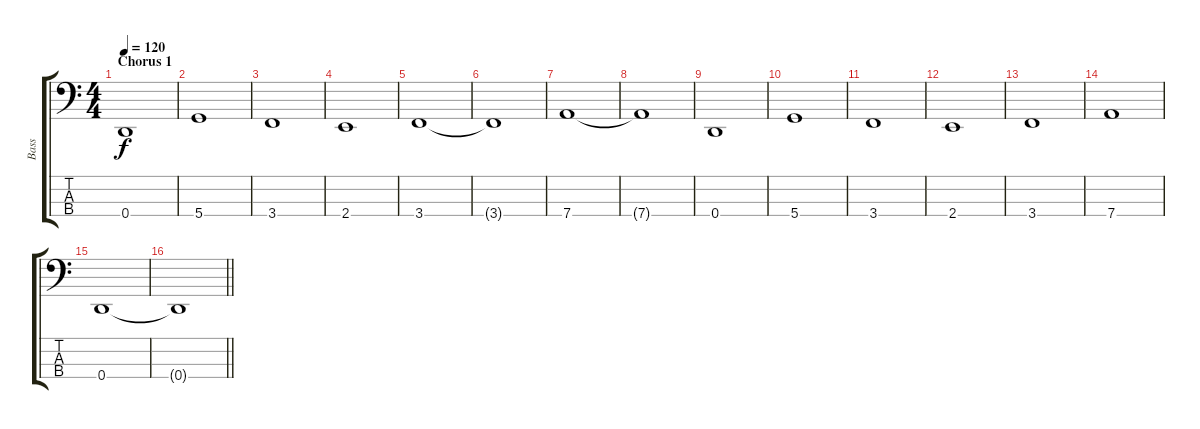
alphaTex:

\track ("Bass" "Bass") {instrument electricbassfinger}
\staff {score tabs}
\tuning (G2 D2 A1 D1) {hide}
\ts (4 4)
\section ("" "Chorus 1")
\tempo 120
\clef f4
\ks c
0.4.1{dy f} |
5.4.1 |
3.4.1 |
2.4.1 |
3.4.1 |
3.4{t}.1 |
7.4.1 |
7.4{t}.1 |
0.4.1 |
5.4.1 |
3.4.1 |
2.4.1 |
3.4.1 |
7.4.1 |
0.4.1 |
\barLineRight lightlight
0.4{t}.1
